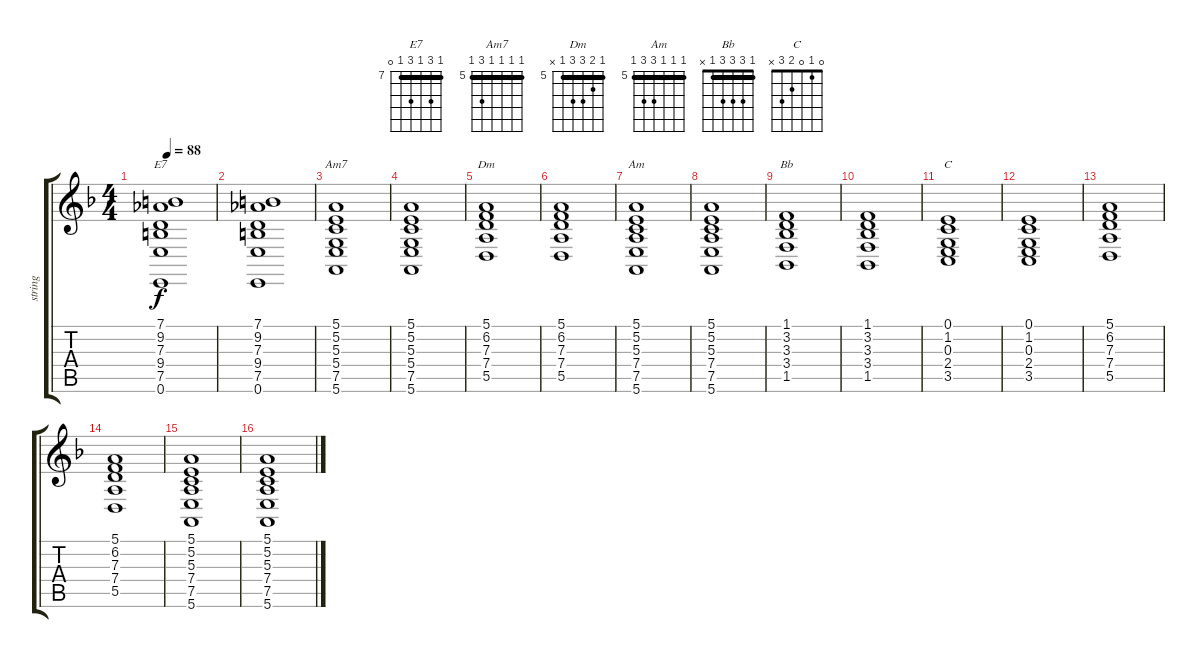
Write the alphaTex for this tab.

\track ("string" "string") {instrument stringensemble1}
\staff {score tabs}
\tuning (E4 B3 G3 D3 A2 E2) {hide}
\chord ("E7" 7 9 7 9 7 0) {firstfret 7 barre 7}
\chord ("Am7" 5 5 5 5 7 5) {firstfret 5 barre 5}
\chord ("Dm" 5 6 7 7 5 x) {firstfret 5 barre 5}
\chord ("Am" 5 5 5 7 7 5) {firstfret 5 barre 5}
\chord ("Bb" 1 3 3 3 1 x) {barre 1}
\chord ("C" 0 1 0 2 3 x)
\ts (4 4)
\tempo 88
\clef g2
\ks f
(7.1 9.2 7.3 9.4 7.5 0.6).1{ch "E7" dy f} |
(7.1 9.2 7.3 9.4 7.5 0.6).1 |
(5.1 5.2 5.3 5.4 7.5 5.6).1{ch "Am7"} |
(5.1 5.2 5.3 5.4 7.5 5.6).1 |
(5.1 6.2 7.3 7.4 5.5).1{ch "Dm"} |
(5.1 6.2 7.3 7.4 5.5).1 |
(5.1 5.2 5.3 7.4 7.5 5.6).1{ch "Am"} |
(5.1 5.2 5.3 7.4 7.5 5.6).1 |
(1.1 3.2 3.3 3.4 1.5).1{ch "Bb"} |
(1.1 3.2 3.3 3.4 1.5).1 |
(0.1 1.2 0.3 2.4 3.5).1{ch "C"} |
(0.1 1.2 0.3 2.4 3.5).1 |
(5.1 6.2 7.3 7.4 5.5).1 |
(5.1 6.2 7.3 7.4 5.5).1 |
(5.1 5.2 5.3 7.4 7.5 5.6).1 |
(5.1 5.2 5.3 7.4 7.5 5.6).1
